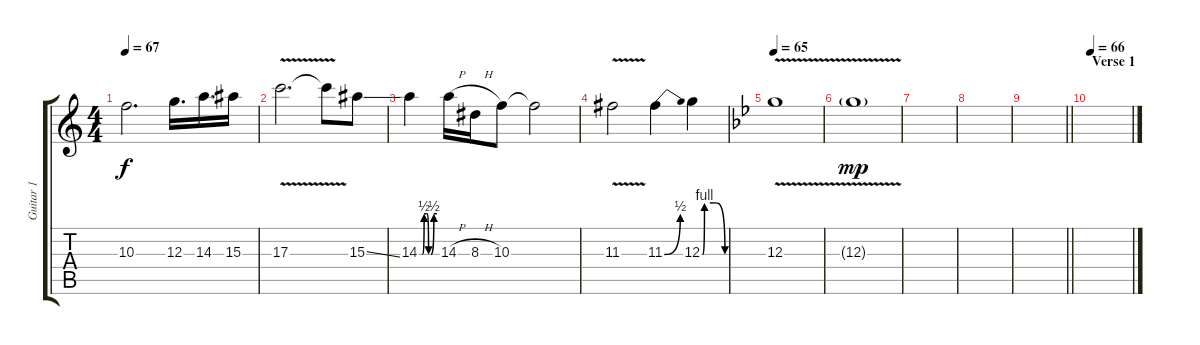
\track ("Guitar 1" "Guitar 1") {instrument distortionguitar}
\staff {score tabs}
\tuning (E4 B3 G3 D3 A2 D2) {hide}
\ts (4 4)
\tempo 67
\clef g2
\ks c
10.3{t}.2{d dy f} 12.3.16{d} 14.3.16{d} 15.3.16 |
17.3{v}.2{d} 17.3{t}.8 15.3{ss}.8 |
14.3{be (custom 0 0 11 0 17 2 26 2 32 0 40 0 50 2 60 2)}.4 14.3{h}.16 8.3{h}.16 10.3.8 10.3{t}.2 |
11.3{v}.2 11.3{be (bend 0 0 60 2)}.4 12.3{be (custom 0 0 2 0 7 4 30 4 35 4 60 0)}.4 |
\tempo 65
\ks bb
12.3{v}.1{volume 10} |
12.3{v g}.1{dy mp} |
|
|
\barLineRight lightlight
|
\section ("" "Verse 1")
\tempo 66
